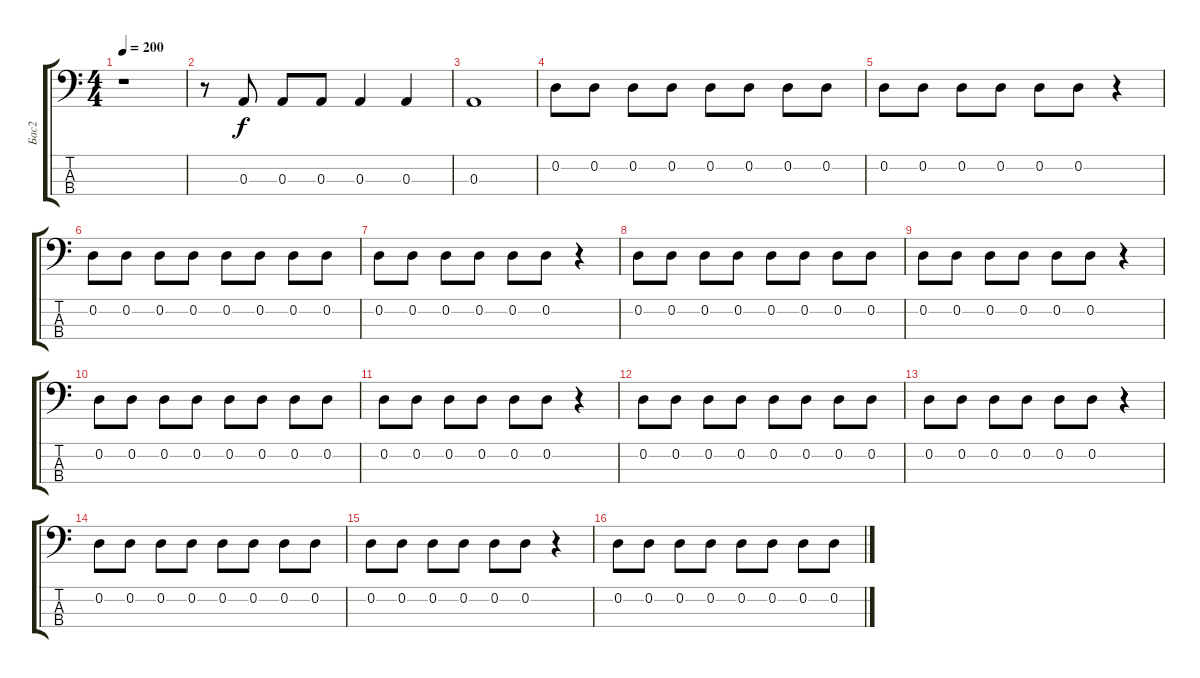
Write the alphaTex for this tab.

\track ("Бас2" "Бас2") {instrument electricbassfinger}
\staff {score tabs}
\tuning (G2 D2 A1 E1) {hide}
\ts (4 4)
\tempo 200
\clef f4
\ks c
r.1{dy f instrument electricbassfinger} |
r.8 0.3.8 0.3.8 0.3.8 0.3.4 0.3.4 |
0.3.1 |
0.2.8 0.2.8 0.2.8 0.2.8 0.2.8 0.2.8 0.2.8 0.2.8 |
0.2.8 0.2.8 0.2.8 0.2.8 0.2.8 0.2.8 r.4 |
0.2.8 0.2.8 0.2.8 0.2.8 0.2.8 0.2.8 0.2.8 0.2.8 |
0.2.8 0.2.8 0.2.8 0.2.8 0.2.8 0.2.8 r.4 |
0.2.8 0.2.8 0.2.8 0.2.8 0.2.8 0.2.8 0.2.8 0.2.8 |
0.2.8 0.2.8 0.2.8 0.2.8 0.2.8 0.2.8 r.4 |
0.2.8 0.2.8 0.2.8 0.2.8 0.2.8 0.2.8 0.2.8 0.2.8 |
0.2.8 0.2.8 0.2.8 0.2.8 0.2.8 0.2.8 r.4 |
0.2.8 0.2.8 0.2.8 0.2.8 0.2.8 0.2.8 0.2.8 0.2.8 |
0.2.8 0.2.8 0.2.8 0.2.8 0.2.8 0.2.8 r.4 |
0.2.8 0.2.8 0.2.8 0.2.8 0.2.8 0.2.8 0.2.8 0.2.8 |
0.2.8 0.2.8 0.2.8 0.2.8 0.2.8 0.2.8 r.4 |
0.2.8 0.2.8 0.2.8 0.2.8 0.2.8 0.2.8 0.2.8 0.2.8
